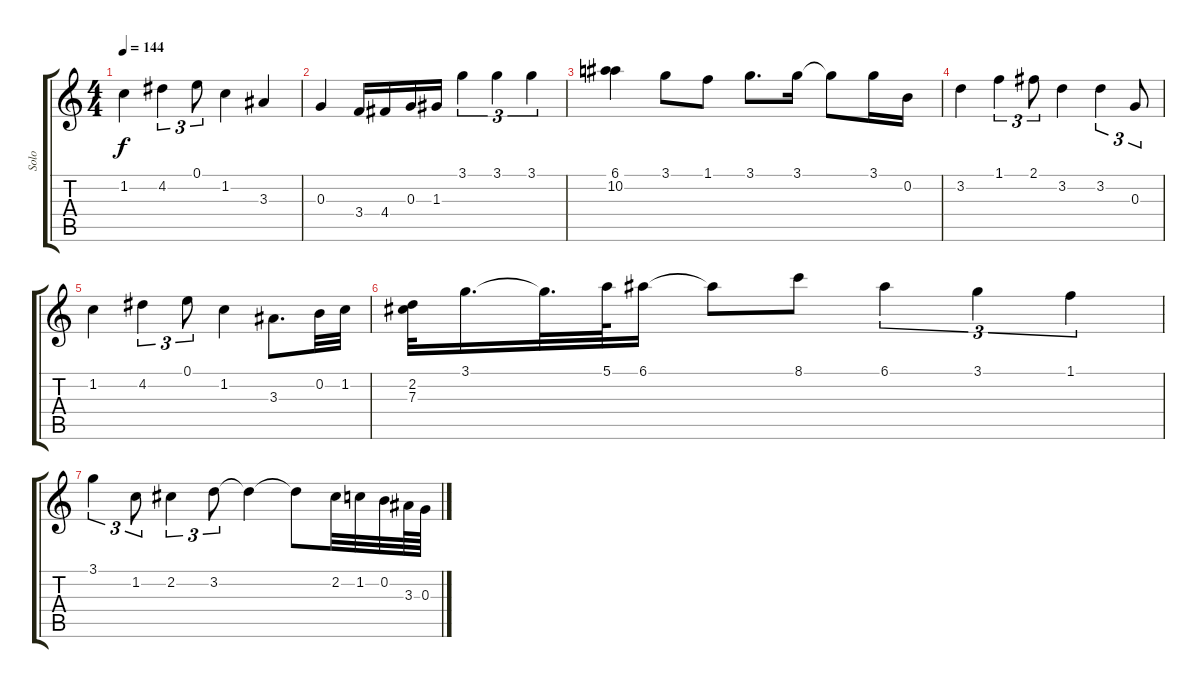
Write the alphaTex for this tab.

\track ("Solo" "Solo") {instrument distortionguitar}
\staff {score tabs}
\tuning (E4 B3 G3 D3 A2 E2) {hide}
\ts (4 4)
\tempo 144
\clef g2
\ks c
1.2.4{dy f} 4.2.4{tu (3 2)} 0.1.8{tu (3 2)} 1.2.4 3.3.4 |
0.3.4 3.4.16 4.4.16 0.3.16 1.3.16 3.1.4{tu (3 2)} 3.1.4{tu (3 2)} 3.1.4{tu (3 2)} |
(6.1 10.2).4 3.1.8 1.1.8 3.1.8{d} 3.1.16 3.1{t}.8 3.1.16 0.2.16 |
3.2.4 1.1.4{tu (3 2)} 2.1.8{tu (3 2)} 3.2.4 3.2.4{tu (3 2)} 0.3.8{tu (3 2)} |
1.2.4 4.2.4{tu (3 2)} 0.1.8{tu (3 2)} 1.2.4 3.3.8{d} 0.2.32 1.2.32 |
(2.2 7.3).32 3.1.16{d} 3.1{t}.32{d} 5.1.64 6.1.16 6.1{t}.8 8.1.8 6.1.4{tu (3 2)} 3.1.4{tu (3 2)} 1.1.4{tu (3 2)} |
3.1.4{tu (3 2)} 1.2.8{tu (3 2)} 2.2.4{tu (3 2)} 3.2.8{tu (3 2)} 3.2{t}.4 3.2{t}.8 2.2.32 1.2.32 0.2.32 3.3.64 0.3.64
